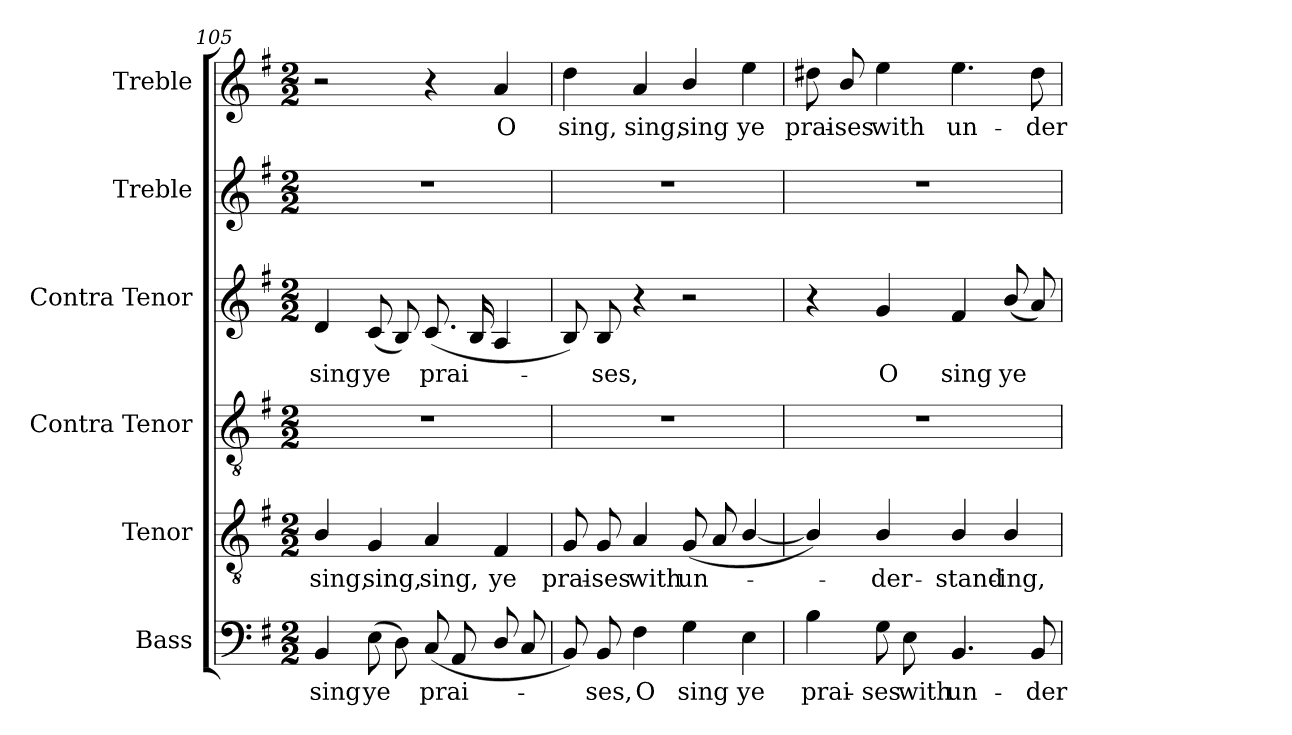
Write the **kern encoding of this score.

**kern	**text	**kern	**text	**kern	**kern	**text	**kern	**kern	**text
*part6	*part6	*part5	*part5	*part4	*part3	*part3	*part2	*part1	*part1
*staff6	*staff6	*staff5	*staff5	*staff4	*staff3	*staff3	*staff2	*staff1	*staff1
*I"Bass	*	*I"Tenor	*	*I"Contra Tenor	*I"Contra Tenor	*	*I"Treble	*I"Treble	*
*I'B.	*	*I'T.	*	*	*	*	*	*	*
*clefF4	*	*clefGv2	*	*clefGv2	*clefG2	*	*clefG2	*clefG2	*
*	*	*ITrd7c12	*	*ITrd7c12	*	*	*	*	*
*k[f#]	*	*k[f#]	*	*k[f#]	*k[f#]	*	*k[f#]	*k[f#]	*
*G:	*	*G:	*	*G:	*G:	*	*G:	*G:	*
*M2/2	*	*M2/2	*	*M2/2	*M2/2	*	*M2/2	*M2/2	*
=105	=105	=105	=105	=105	=105	=105	=105	=105	=105
!	!LO:LY:b:color=#000000	!	!	!	!	!	!	!	!
!	!	!	!LO:LY:b:color=#000000	!	!	!	!	!	!
!	!	!	!	!	!	!LO:LY:b:color=#000000	!	!	!
4BBi/	sing	4BBi/	sing,	1r	4di/	sing	1r	2r	.
!	!LO:LY:b:color=#000000	!	!	!	!	!	!	!	!
!	!	!	!LO:LY:b:color=#000000	!	!	!	!	!	!
!	!	!	!	!	!	!LO:LY:b:color=#000000	!	!	!
(8Ei\	ye	4GGi/	sing,	.	(8ci/	ye	.	.	.
8Di\)	.	.	.	.	8Bi/)	.	.	.	.
!	!LO:LY:b:color=#000000	!	!	!	!	!	!	!	!
!	!	!	!LO:LY:b:color=#000000	!	!	!	!	!	!
!	!	!	!	!	!	!LO:LY:b:color=#000000	!	!	!
(8Ci/	prai-	4AAi/	sing,	.	(8.ci/	prai-	.	4r	.
8AAi/	.	.	.	.	.	.	.	.	.
.	.	.	.	.	16Bi/	.	.	.	.
!	!	!	!LO:LY:b:color=#000000	!	!	!	!	!	!
!	!	!	!	!	!	!	!	!	!LO:LY:b:color=#000000
8Di/	.	4FF#i/	ye	.	4Ai/	.	.	4ai/	O
8Ci/	.	.	.	.	.	.	.	.	.
!!LO:LB:g=z
=106	=106	=106	=106	=106	=106	=106	=106	=106	=106
!	!	!	!LO:LY:b:color=#000000	!	!	!	!	!	!
!	!	!	!	!	!	!	!	!	!LO:LY:b:color=#000000
8BBi/)	.	8GGi/	prai-	1r	8Bi/)	.	1r	4ddi\	sing,
!	!LO:LY:b:color=#000000	!	!	!	!	!	!	!	!
!	!	!	!LO:LY:b:color=#000000	!	!	!	!	!	!
!	!	!	!	!	!	!LO:LY:b:color=#000000	!	!	!
8BBi/	-ses,	8GGi/	-ses	.	8Bi/	-ses,	.	.	.
!	!LO:LY:b:color=#000000	!	!	!	!	!	!	!	!
!	!	!	!LO:LY:b:color=#000000	!	!	!	!	!	!
!	!	!	!	!	!	!	!	!	!LO:LY:b:color=#000000
4F#i\	O	4AAi/	with	.	4r	.	.	4ai/	sing,
!	!LO:LY:b:color=#000000	!	!	!	!	!	!	!	!
!	!	!	!LO:LY:b:color=#000000	!	!	!	!	!	!
!	!	!	!	!	!	!	!	!	!LO:LY:b:color=#000000
4Gi\	sing	(8GGi/	un-	.	2r	.	.	4bi/	sing
.	.	8AAi/	.	.	.	.	.	.	.
!	!LO:LY:b:color=#000000	!	!	!	!	!	!	!	!
!	!	!	!	!	!	!	!	!	!LO:LY:b:color=#000000
4Ei\	ye	[4BBi/	.	.	.	.	.	4eei\	ye
=107	=107	=107	=107	=107	=107	=107	=107	=107	=107
!	!LO:LY:b:color=#000000	!	!	!	!	!	!	!	!
!	!	!	!	!	!	!	!	!	!LO:LY:b:color=#000000
4Bi\	prai-	4BBi/])	.	1r	4r	.	1r	8dd#Xi\	prai-
!	!	!	!	!	!	!	!	!	!LO:LY:b:color=#000000
.	.	.	.	.	.	.	.	8bi/	-ses
!	!LO:LY:b:color=#000000	!	!	!	!	!	!	!	!
!	!	!	!LO:LY:b:color=#000000	!	!	!	!	!	!
!	!	!	!	!	!	!LO:LY:b:color=#000000	!	!	!
!	!	!	!	!	!	!	!	!	!LO:LY:b:color=#000000
8Gi\	-ses	4BBi/	-der-	.	4gi/	O	.	4eei\	with
!	!LO:LY:b:color=#000000	!	!	!	!	!	!	!	!
8Ei\	with	.	.	.	.	.	.	.	.
!	!LO:LY:b:color=#000000	!	!	!	!	!	!	!	!
!	!	!	!LO:LY:b:color=#000000	!	!	!	!	!	!
!	!	!	!	!	!	!LO:LY:b:color=#000000	!	!	!
!	!	!	!	!	!	!	!	!	!LO:LY:b:color=#000000
4.BBi/	un-	4BBi/	-stand-	.	4f#i/	sing	.	4.eei\	un-
!	!	!	!LO:LY:b:color=#000000	!	!	!	!	!	!
!	!	!	!	!	!	!LO:LY:b:color=#000000	!	!	!
.	.	4BBi/	-ing,	.	(8bi/	ye	.	.	.
!	!LO:LY:b:color=#000000	!	!	!	!	!	!	!	!
!	!	!	!	!	!	!	!	!	!LO:LY:b:color=#000000
8BBi/	-der-	.	.	.	8ai/)	.	.	8dd#i\	-der-
=	=	=	=	=	=	=	=	=	=
*-	*-	*-	*-	*-	*-	*-	*-	*-	*-
